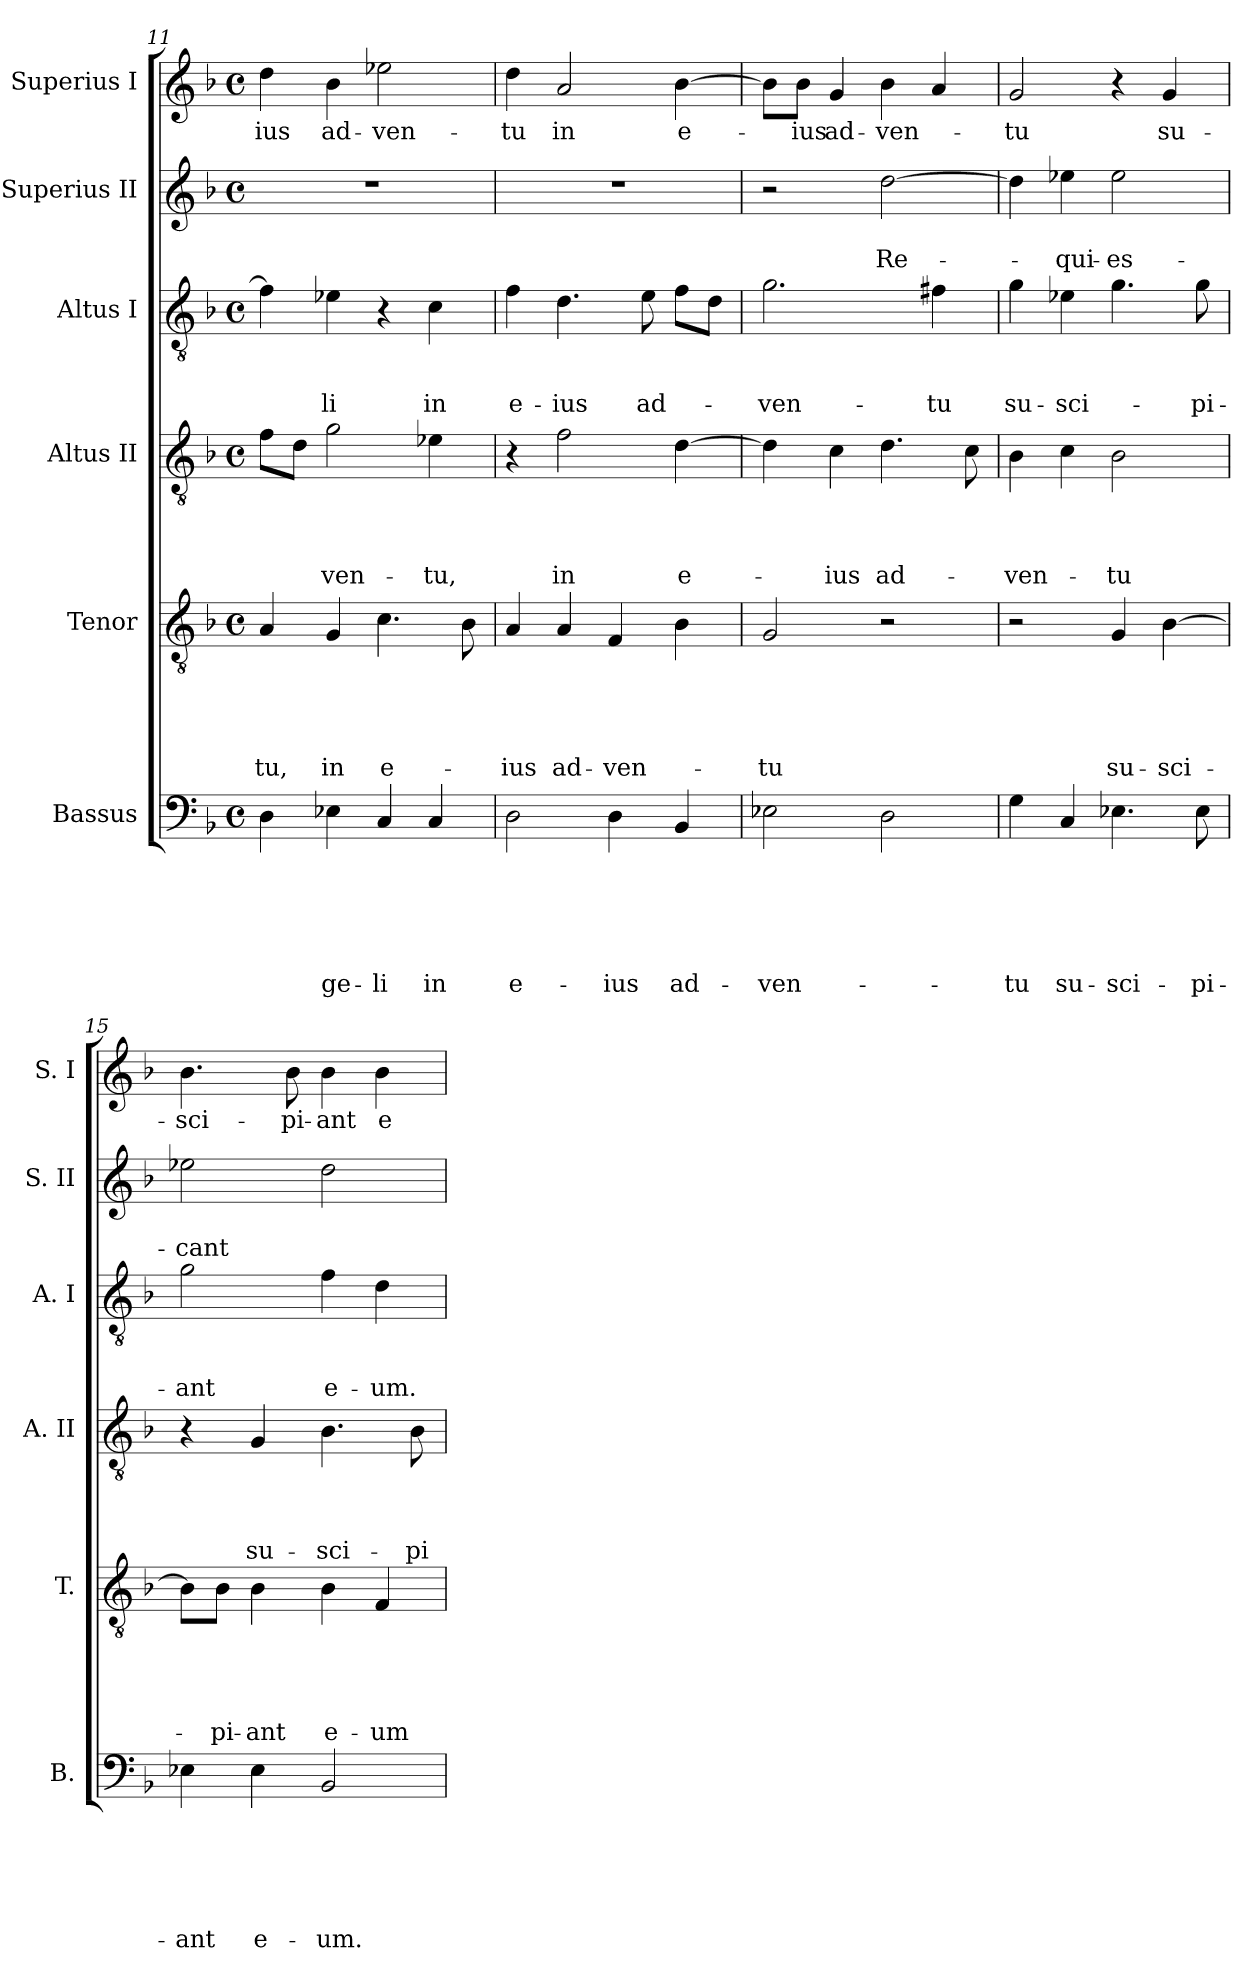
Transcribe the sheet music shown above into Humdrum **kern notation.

**kern	**text	**text	**text	**text	**text	**text	**kern	**text	**text	**text	**text	**text	**kern	**text	**text	**text	**text	**kern	**text	**text	**text	**kern	**text	**text	**kern	**text
*part6	*part6	*part6	*part6	*part6	*part6	*part6	*part5	*part5	*part5	*part5	*part5	*part5	*part4	*part4	*part4	*part4	*part4	*part3	*part3	*part3	*part3	*part2	*part2	*part2	*part1	*part1
*staff6	*staff6	*staff6	*staff6	*staff6	*staff6	*staff6	*staff5	*staff5	*staff5	*staff5	*staff5	*staff5	*staff4	*staff4	*staff4	*staff4	*staff4	*staff3	*staff3	*staff3	*staff3	*staff2	*staff2	*staff2	*staff1	*staff1
*I"Bassus	*	*	*	*	*	*	*I"Tenor	*	*	*	*	*	*I"Altus II	*	*	*	*	*I"Altus I	*	*	*	*I"Superius II	*	*	*I"Superius I	*
*I'B.	*	*	*	*	*	*	*I'T.	*	*	*	*	*	*I'A. II	*	*	*	*	*I'A. I	*	*	*	*I'S. II	*	*	*I'S. I	*
*clefF4	*	*	*	*	*	*	*clefGv2	*	*	*	*	*	*clefGv2	*	*	*	*	*clefGv2	*	*	*	*clefG2	*	*	*clefG2	*
*k[b-]	*	*	*	*	*	*	*k[b-]	*	*	*	*	*	*k[b-]	*	*	*	*	*k[b-]	*	*	*	*k[b-]	*	*	*k[b-]	*
*F:	*	*	*	*	*	*	*F:	*	*	*	*	*	*F:	*	*	*	*	*F:	*	*	*	*F:	*	*	*F:	*
*M4/4	*	*	*	*	*	*	*M4/4	*	*	*	*	*	*M4/4	*	*	*	*	*M4/4	*	*	*	*M4/4	*	*	*M4/4	*
*met(c)	*	*	*	*	*	*	*met(c)	*	*	*	*	*	*met(c)	*	*	*	*	*met(c)	*	*	*	*met(c)	*	*	*met(c)	*
=11	=11	=11	=11	=11	=11	=11	=11	=11	=11	=11	=11	=11	=11	=11	=11	=11	=11	=11	=11	=11	=11	=11	=11	=11	=11	=11
4D\	.	.	.	.	.	.	4A/	.	.	.	.	-tu,	8f\L	.	.	.	.	4f\]	.	.	.	1r	.	.	4dd\	-ius
.	.	.	.	.	.	.	.	.	.	.	.	.	8d\J	.	.	.	.	.	.	.	.	.	.	.	.	.
4E-X\	.	.	.	.	.	-ge-	4G/	.	.	.	.	in	2g\	.	.	.	-ven-	4e-X\	.	.	-li	.	.	.	4b-\	ad-
4C/	.	.	.	.	.	-li	4.c\	.	.	.	.	e-	.	.	.	.	.	4r	.	.	.	.	.	.	2ee-X\	-ven-
4C/	.	.	.	.	.	in	.	.	.	.	.	.	4e-X\	.	.	.	-tu,	4c\	.	.	in	.	.	.	.	.
.	.	.	.	.	.	.	8B-\	.	.	.	.	.	.	.	.	.	.	.	.	.	.	.	.	.	.	.
!!LO:PB:g=z
=12	=12	=12	=12	=12	=12	=12	=12	=12	=12	=12	=12	=12	=12	=12	=12	=12	=12	=12	=12	=12	=12	=12	=12	=12	=12	=12
2D\	.	.	.	.	.	e-	4A/	.	.	.	.	-ius	4r	.	.	.	.	4f\	.	.	e-	1r	.	.	4dd\	-tu
.	.	.	.	.	.	.	4A/	.	.	.	.	ad-	2f\	.	.	.	in	4.d\	.	.	-ius	.	.	.	2a/	in
4D\	.	.	.	.	.	-ius	4F/	.	.	.	.	-ven-	.	.	.	.	.	.	.	.	.	.	.	.	.	.
.	.	.	.	.	.	.	.	.	.	.	.	.	.	.	.	.	.	8e\	.	.	ad-	.	.	.	.	.
4BB-/	.	.	.	.	.	ad-	4B-\	.	.	.	.	.	[4d\	.	.	.	e-	8f\L	.	.	.	.	.	.	[4b-\	e-
.	.	.	.	.	.	.	.	.	.	.	.	.	.	.	.	.	.	8d\J	.	.	.	.	.	.	.	.
=13	=13	=13	=13	=13	=13	=13	=13	=13	=13	=13	=13	=13	=13	=13	=13	=13	=13	=13	=13	=13	=13	=13	=13	=13	=13	=13
2E-X\	.	.	.	.	.	-ven-	2G/	.	.	.	.	-tu	4d\]	.	.	.	.	2.g\	.	.	-ven-	2r	.	.	8b-\L]	.
.	.	.	.	.	.	.	.	.	.	.	.	.	.	.	.	.	.	.	.	.	.	.	.	.	8b-\J	-ius
.	.	.	.	.	.	.	.	.	.	.	.	.	4c\	.	.	.	-ius	.	.	.	.	.	.	.	4g/	ad-
2D\	.	.	.	.	.	.	2r	.	.	.	.	.	4.d\	.	.	.	ad-	.	.	.	.	[2dd\	.	Re-	4b-\	-ven-
.	.	.	.	.	.	.	.	.	.	.	.	.	.	.	.	.	.	4f#X\	.	.	-tu	.	.	.	4a/	.
.	.	.	.	.	.	.	.	.	.	.	.	.	8c\	.	.	.	.	.	.	.	.	.	.	.	.	.
=14	=14	=14	=14	=14	=14	=14	=14	=14	=14	=14	=14	=14	=14	=14	=14	=14	=14	=14	=14	=14	=14	=14	=14	=14	=14	=14
4G\	.	.	.	.	.	-tu	2r	.	.	.	.	.	4B-\	.	.	.	-ven-	4g\	.	.	su-	4dd\]	.	.	2g/	-tu
4C/	.	.	.	.	.	su-	.	.	.	.	.	.	4c\	.	.	.	.	4e-X\	.	.	-sci-	4ee-X\	.	-qui-	.	.
4.E-X\	.	.	.	.	.	-sci-	4G/	.	.	.	.	su-	2B-\	.	.	.	-tu	4.g\	.	.	.	2ee-\	.	-es-	4r	.
.	.	.	.	.	.	.	[4B-\	.	.	.	.	-sci-	.	.	.	.	.	.	.	.	.	.	.	.	4g/	su-
8E-\	.	.	.	.	.	-pi-	.	.	.	.	.	.	.	.	.	.	.	8g\	.	.	-pi-	.	.	.	.	.
=15	=15	=15	=15	=15	=15	=15	=15	=15	=15	=15	=15	=15	=15	=15	=15	=15	=15	=15	=15	=15	=15	=15	=15	=15	=15	=15
4E-X\	.	.	.	.	.	-ant	8B-\L]	.	.	.	.	.	4r	.	.	.	.	2g\	.	.	-ant	2ee-X\	.	-cant	4.b-\	-sci-
.	.	.	.	.	.	.	8B-\J	.	.	.	.	-pi-	.	.	.	.	.	.	.	.	.	.	.	.	.	.
4E-\	.	.	.	.	.	e-	4B-\	.	.	.	.	-ant	4G/	.	.	.	su-	.	.	.	.	.	.	.	.	.
.	.	.	.	.	.	.	.	.	.	.	.	.	.	.	.	.	.	.	.	.	.	.	.	.	8b-\	-pi-
2BB-/	.	.	.	.	.	-um.	4B-\	.	.	.	.	e-	4.B-\	.	.	.	-sci-	4f\	.	.	e-	2dd\	.	.	4b-\	-ant
.	.	.	.	.	.	.	4F/	.	.	.	.	-um	.	.	.	.	.	4d\	.	.	-um.	.	.	.	4b-\	e-
.	.	.	.	.	.	.	.	.	.	.	.	.	8B-\	.	.	.	-pi-	.	.	.	.	.	.	.	.	.
=	=	=	=	=	=	=	=	=	=	=	=	=	=	=	=	=	=	=	=	=	=	=	=	=	=	=
*-	*-	*-	*-	*-	*-	*-	*-	*-	*-	*-	*-	*-	*-	*-	*-	*-	*-	*-	*-	*-	*-	*-	*-	*-	*-	*-
